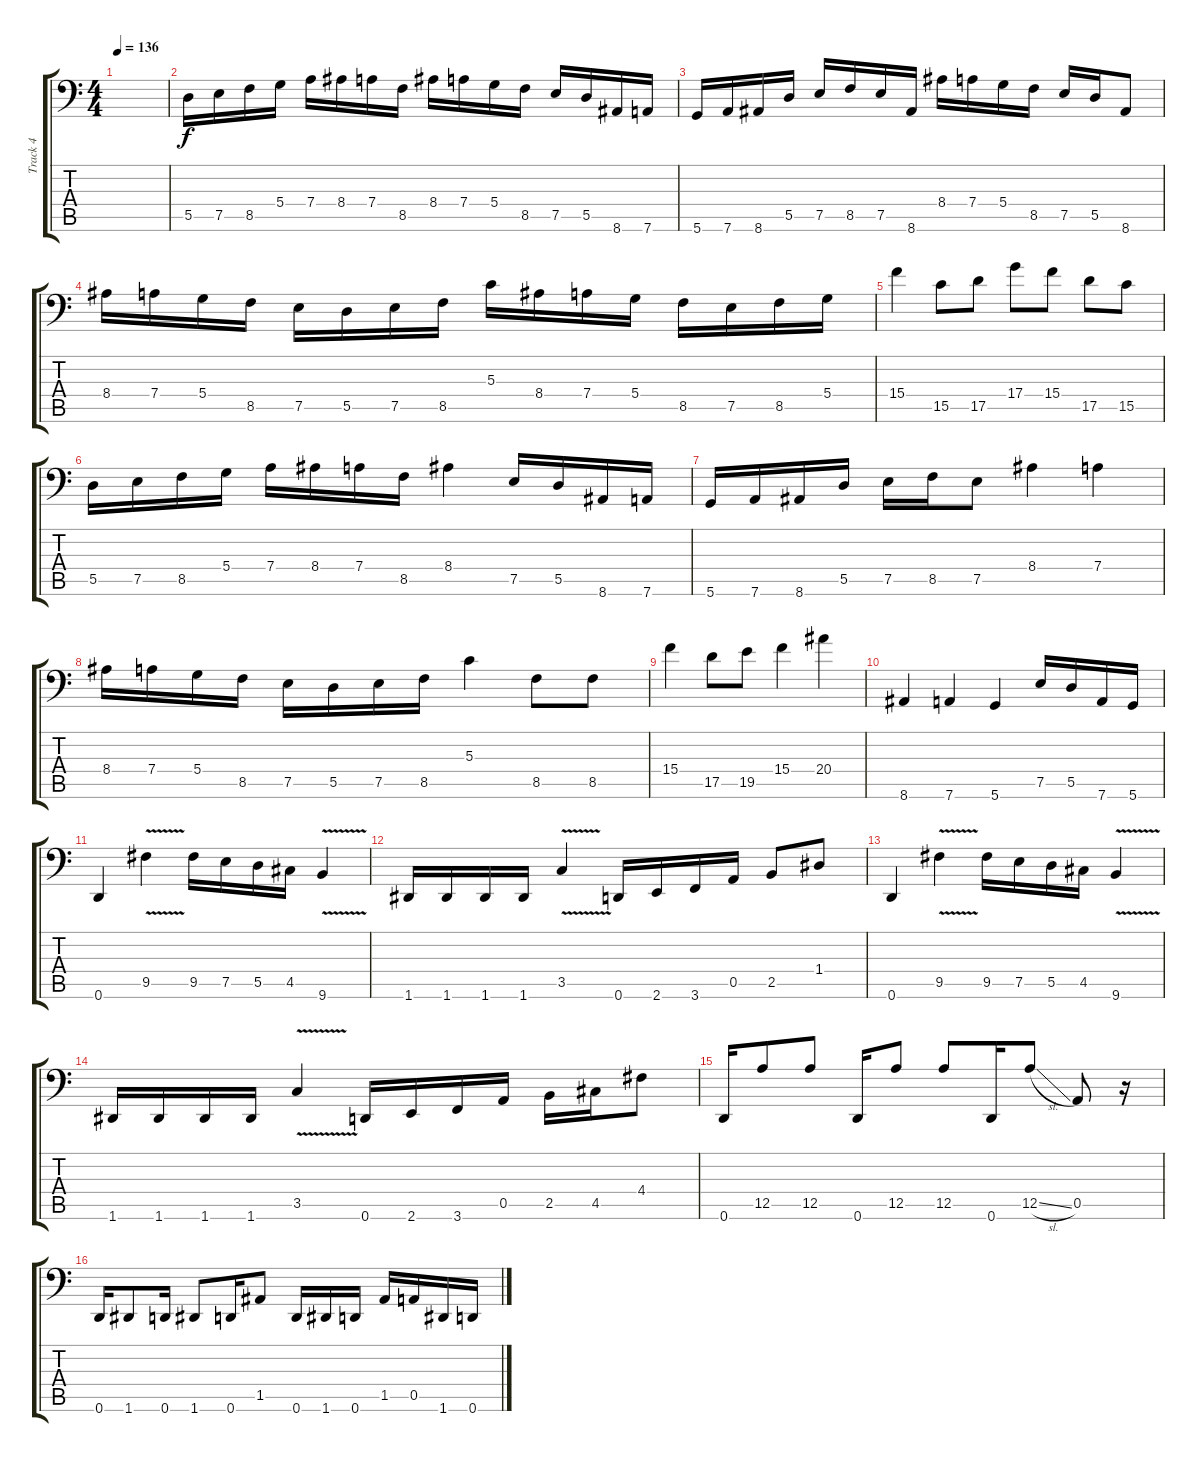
\track ("Track 4" "Track 4") {instrument electricbassfinger}
\staff {score tabs}
\tuning (C3 B2 G2 D2 A1 D1) {hide}
\ts (4 4)
\tempo 136
\clef f4
\ks c
|
5.5.16 7.5.16 8.5.16 5.4.16 7.4.16 8.4.16 7.4.16 8.5.16 8.4.16 7.4.16 5.4.16 8.5.16 7.5.16 5.5.16 8.6.16 7.6.16 |
5.6.16 7.6.16 8.6.16 5.5.16 7.5.16 8.5.16 7.5.16 8.6.16 8.4.16 7.4.16 5.4.16 8.5.16 7.5.16 5.5.16 8.6.8 |
8.4.16 7.4.16 5.4.16 8.5.16 7.5.16 5.5.16 7.5.16 8.5.16 5.3.16 8.4.16 7.4.16 5.4.16 8.5.16 7.5.16 8.5.16 5.4.16 |
15.4.4 15.5.8 17.5.8 17.4.8 15.4.8 17.5.8 15.5.8 |
5.5.16 7.5.16 8.5.16 5.4.16 7.4.16 8.4.16 7.4.16 8.5.16 8.4.4 7.5.16 5.5.16 8.6.16 7.6.16 |
5.6.16 7.6.16 8.6.16 5.5.16 7.5.16 8.5.16 7.5.8 8.4.4 7.4.4 |
8.4.16 7.4.16 5.4.16 8.5.16 7.5.16 5.5.16 7.5.16 8.5.16 5.3.4 8.5.8 8.5.8 |
15.4.4 17.5.8 19.5.8 15.4.4 20.4.4 |
8.6.4 7.6.4 5.6.4 7.5.16 5.5.16 7.6.16 5.6.16 |
0.6.4 9.5{v}.4 9.5.16 7.5.16 5.5.16 4.5.16 9.6{v}.4 |
1.6.16 1.6.16 1.6.16 1.6.16 3.5{v}.4 0.6.16 2.6.16 3.6.16 0.5.16 2.5.8 1.4.8 |
0.6.4 9.5{v}.4 9.5.16 7.5.16 5.5.16 4.5.16 9.6{v}.4 |
1.6.16 1.6.16 1.6.16 1.6.16 3.5{v}.4 0.6.16 2.6.16 3.6.16 0.5.16 2.5.16 4.5.16 4.4.8 |
0.6.16 12.5.8 12.5.8 0.6.16 12.5.8 12.5.8 0.6.16 12.5{sl}.8 0.5.8 r.16 |
0.6.16 1.6.8 0.6.16 1.6.8 0.6.16 1.5.8 0.6.16 1.6.16 0.6.16 1.5.16 0.5.16 1.6.16 0.6.16
